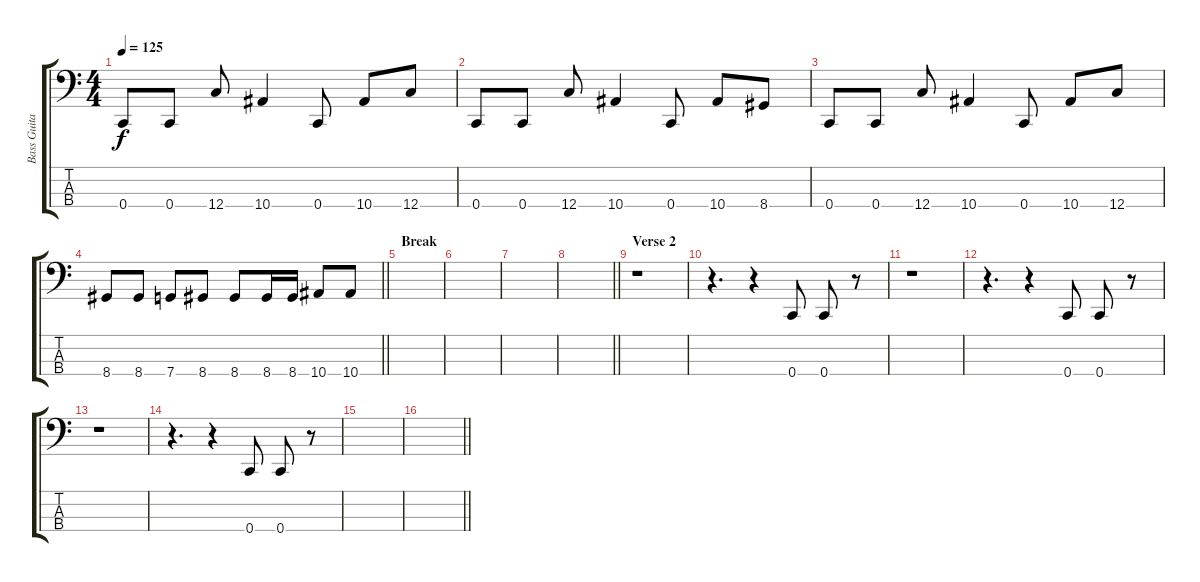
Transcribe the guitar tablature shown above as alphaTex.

\track ("Bass Guitar (Blasko)" "Bass Guita") {instrument electricbasspick}
\staff {score tabs}
\tuning (F2 C2 G1 C1) {hide}
\ts (4 4)
\tempo 125
\clef f4
\ks c
0.4.8{dy f} 0.4.8 12.4.8 10.4.4 0.4.8 10.4.8 12.4.8 |
0.4.8 0.4.8 12.4.8 10.4.4 0.4.8 10.4.8 8.4.8 |
0.4.8 0.4.8 12.4.8 10.4.4 0.4.8 10.4.8 12.4.8 |
\barLineRight lightlight
8.4.8 8.4.8 7.4.8 8.4.8 8.4.8 8.4.16 8.4.16 10.4.8 10.4.8 |
\section ("" "Break")
|
|
|
\barLineRight lightlight
|
\section ("" "Verse 2")
r.1 |
r.4{d} r.4 0.4.8 0.4.8 r.8 |
r.1 |
r.4{d} r.4 0.4.8 0.4.8 r.8 |
r.1 |
r.4{d} r.4 0.4.8 0.4.8 r.8 |
|
\barLineRight lightlight
